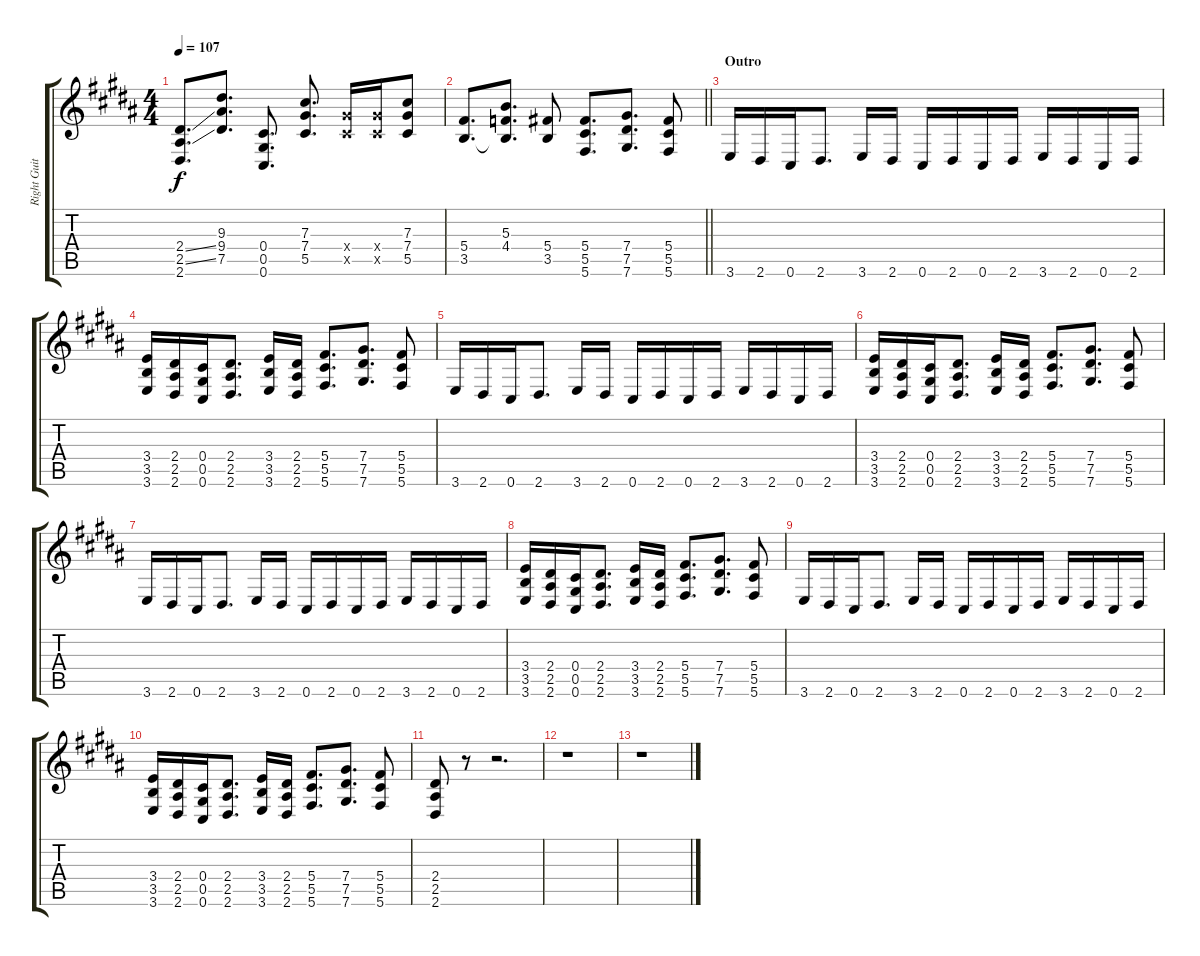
\track ("Right Guitar I" "Right Guit") {instrument distortionguitar}
\staff {score tabs}
\tuning (Eb4 Bb3 Gb3 Db3 Ab2 Db2) {hide}
\ts (4 4)
\tempo 107
\clef g2
\ks b
(2.4{ss} 2.5{ss} 2.6).8{d dy f} (9.3 9.4 7.5).8{d} (0.4 0.5 0.6).8{d} (7.3 7.4 5.5).8{d} (7.4{x} 5.5{x}).16 (7.4{x} 5.5{x}).16 (7.3 7.4 5.5).8 |
\barLineRight lightlight
(5.4 3.5).8{d} (5.3 4.4 3.5{t}).8{d} (5.4 3.5).8 (5.4 5.5 5.6).8{d} (7.4 7.5 7.6).8{d} (5.4 5.5 5.6).8 |
\section ("" "Outro")
3.6.16 2.6.16 0.6.16 2.6.8{d} 3.6.16 2.6.16 0.6.16 2.6.16 0.6.16 2.6.16 3.6.16 2.6.16 0.6.16 2.6.16 |
(3.4 3.5 3.6).16 (2.4 2.5 2.6).16 (0.4 0.5 0.6).16 (2.4 2.5 2.6).8{d} (3.4 3.5 3.6).16 (2.4 2.5 2.6).16 (5.4 5.5 5.6).8{d} (7.4 7.5 7.6).8{d} (5.4 5.5 5.6).8 |
3.6.16 2.6.16 0.6.16 2.6.8{d} 3.6.16 2.6.16 0.6.16 2.6.16 0.6.16 2.6.16 3.6.16 2.6.16 0.6.16 2.6.16 |
(3.4 3.5 3.6).16 (2.4 2.5 2.6).16 (0.4 0.5 0.6).16 (2.4 2.5 2.6).8{d} (3.4 3.5 3.6).16 (2.4 2.5 2.6).16 (5.4 5.5 5.6).8{d} (7.4 7.5 7.6).8{d} (5.4 5.5 5.6).8 |
3.6.16 2.6.16 0.6.16 2.6.8{d} 3.6.16 2.6.16 0.6.16 2.6.16 0.6.16 2.6.16 3.6.16 2.6.16 0.6.16 2.6.16 |
(3.4 3.5 3.6).16 (2.4 2.5 2.6).16 (0.4 0.5 0.6).16 (2.4 2.5 2.6).8{d} (3.4 3.5 3.6).16 (2.4 2.5 2.6).16 (5.4 5.5 5.6).8{d} (7.4 7.5 7.6).8{d} (5.4 5.5 5.6).8 |
3.6.16 2.6.16 0.6.16 2.6.8{d} 3.6.16 2.6.16 0.6.16 2.6.16 0.6.16 2.6.16 3.6.16 2.6.16 0.6.16 2.6.16 |
(3.4 3.5 3.6).16 (2.4 2.5 2.6).16 (0.4 0.5 0.6).16 (2.4 2.5 2.6).8{d} (3.4 3.5 3.6).16 (2.4 2.5 2.6).16 (5.4 5.5 5.6).8{d} (7.4 7.5 7.6).8{d} (5.4 5.5 5.6).8 |
(2.4 2.5 2.6).8 r.8 r.2{d} |
r.1 |
r.1
